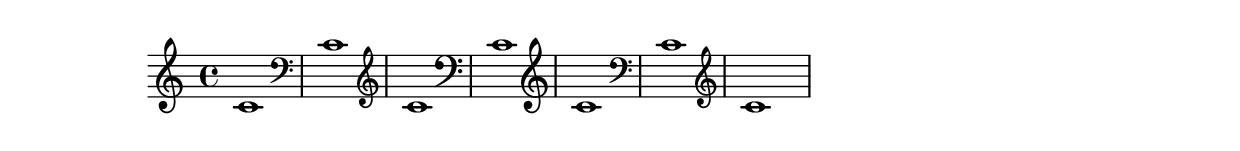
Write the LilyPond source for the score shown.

%% http://lsr.dsi.unimi.it/LSR/Item?id=673
%% see also http://lilypond.org/doc/v2.18/Documentation/snippets/pitches#pitches-keep-change-clefs-full-sized

\relative c' {
  \clef "treble"
  c1
  \clef "bass"
  c1
  \clef "treble"
  c1
  \override Staff.Clef.full-size-change = ##t
  \clef "bass"
  c1
  \clef "treble"
  c1
  \revert Staff.Clef.full-size-change
  \clef "bass"
  c1
  \clef "treble"
  c1
}
